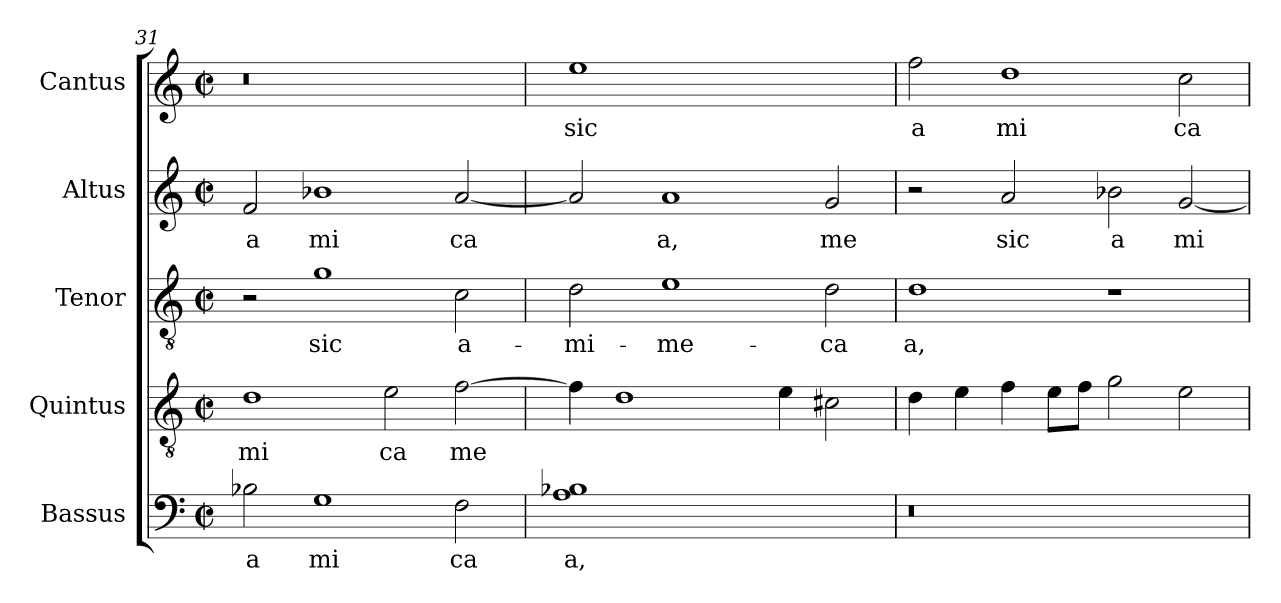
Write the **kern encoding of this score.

**kern	**text	**kern	**text	**kern	**text	**kern	**text	**kern	**text
*part5	*part5	*part4	*part4	*part3	*part3	*part2	*part2	*part1	*part1
*staff5	*staff5	*staff4	*staff4	*staff3	*staff3	*staff2	*staff2	*staff1	*staff1
*I"Bassus	*	*I"Quintus	*	*I"Tenor	*	*I"Altus	*	*I"Cantus	*
!!LO:LB:g=z
*clefF4	*	*clefGv2	*	*clefGv2	*	*clefG2	*	*clefG2	*
*M2/2	*	*M2/2	*	*M2/2	*	*M2/2	*	*M2/2	*
*met(c|)	*	*met(c|)	*	*met(c|)	*	*met(c|)	*	*met(c|)	*
=31	=31	=31	=31	=31	=31	=31	=31	=31	=31
!	!LO:LY:b:cj	!	!LO:LY:b:cj	!	!	!	!LO:LY:b:cj	!	!
2B-\	a	1d	-mi	2r	.	2f/	a	0r	.
!	!LO:LY:b:cj	!	!	!	!LO:LY:b:cj	!	!LO:LY:b:cj	!	!
1G	mi	.	.	1g	sic	1b-	mi	.	.
!	!	!	!LO:LY:b:cj	!	!	!	!	!	!
.	.	2e\	ca	.	.	.	.	.	.
!	!LO:LY:b:cj	!	!LO:LY:b	!	!LO:LY:b:cj	!	!LO:LY:b:cj	!	!
2F\	ca	[>2f\	me	2c\	a-	[<2a/	ca	.	.
=32	=32	=32	=32	=32	=32	=32	=32	=32	=32
!	!LO:LY:b:cj	!	!	!	!LO:LY:b:cj	!	!	!	!LO:LY:b:cj
1B- 1A	a,	4f\]	.	2d\	-mi-	2a/]	.	1ee	sic
.	.	1d	.	.	.	.	.	.	.
!	!	!	!	!	!LO:LY:b:cj	!	!LO:LY:b:cj	!	!
.	.	.	.	1e	me-	1a	a,	.	.
1ryy	.	.	.	.	.	.	.	1ryy	.
.	.	4e\	.	.	.	.	.	.	.
!	!	!	!	!	!LO:LY:b:cj	!	!LO:LY:b:cj	!	!
.	.	2c#\	.	2d\	-ca	2g/	me	.	.
=33	=33	=33	=33	=33	=33	=33	=33	=33	=33
!	!	!	!	!	!LO:LY:b:cj	!	!	!	!LO:LY:b:cj
0r	.	4d\	.	1d	-a,	2r	.	2ff\	a
.	.	4e\	.	.	.	.	.	.	.
!	!	!	!	!	!	!	!LO:LY:b:cj	!	!LO:LY:b:cj
.	.	4f\	.	.	.	2a/	sic	1dd	mi
.	.	8e\L	.	.	.	.	.	.	.
.	.	8f\J	.	.	.	.	.	.	.
!	!	!	!	!	!	!	!LO:LY:b:cj	!	!
.	.	2g\	.	1r	.	2b-\	a	.	.
!	!	!	!	!	!	!	!LO:LY:b	!	!LO:LY:b:cj
.	.	2e\	.	.	.	[<2g/	mi	2cc\	ca
=	=	=	=	=	=	=	=	=	=
*-	*-	*-	*-	*-	*-	*-	*-	*-	*-
